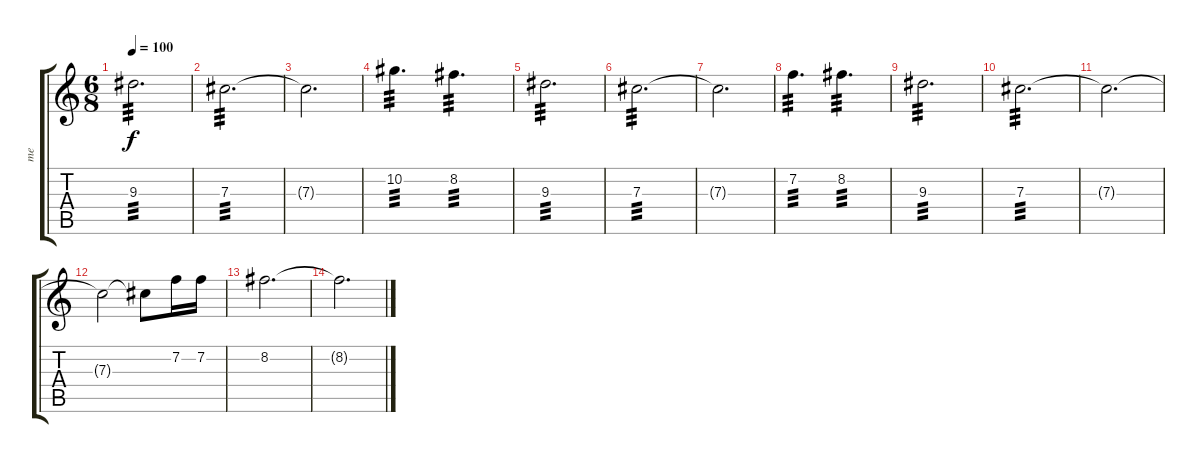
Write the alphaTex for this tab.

\track ("me" "me") {instrument electricguitarjazz}
\staff {score tabs}
\tuning (Eb4 Bb3 Gb3 Db3 Ab2 Eb2) {hide}
\ts (6 8)
\tempo 100
\clef g2
\ks c
9.3.2{d tp 3 dy f} |
7.3.2{d tp 3} |
7.3{t}.2{d} |
10.2.4{d tp 3} 8.2.4{d tp 3} |
9.3.2{d tp 3} |
7.3.2{d tp 3} |
7.3{t}.2{d} |
7.2.4{d tp 3} 8.2.4{d tp 3} |
9.3.2{d tp 3} |
7.3.2{d tp 3} |
7.3{t}.2{d} |
7.3{t}.2 7.3{t}.8 7.2.16 7.2.16 |
8.2.2{d} |
8.2{t}.2{d}
